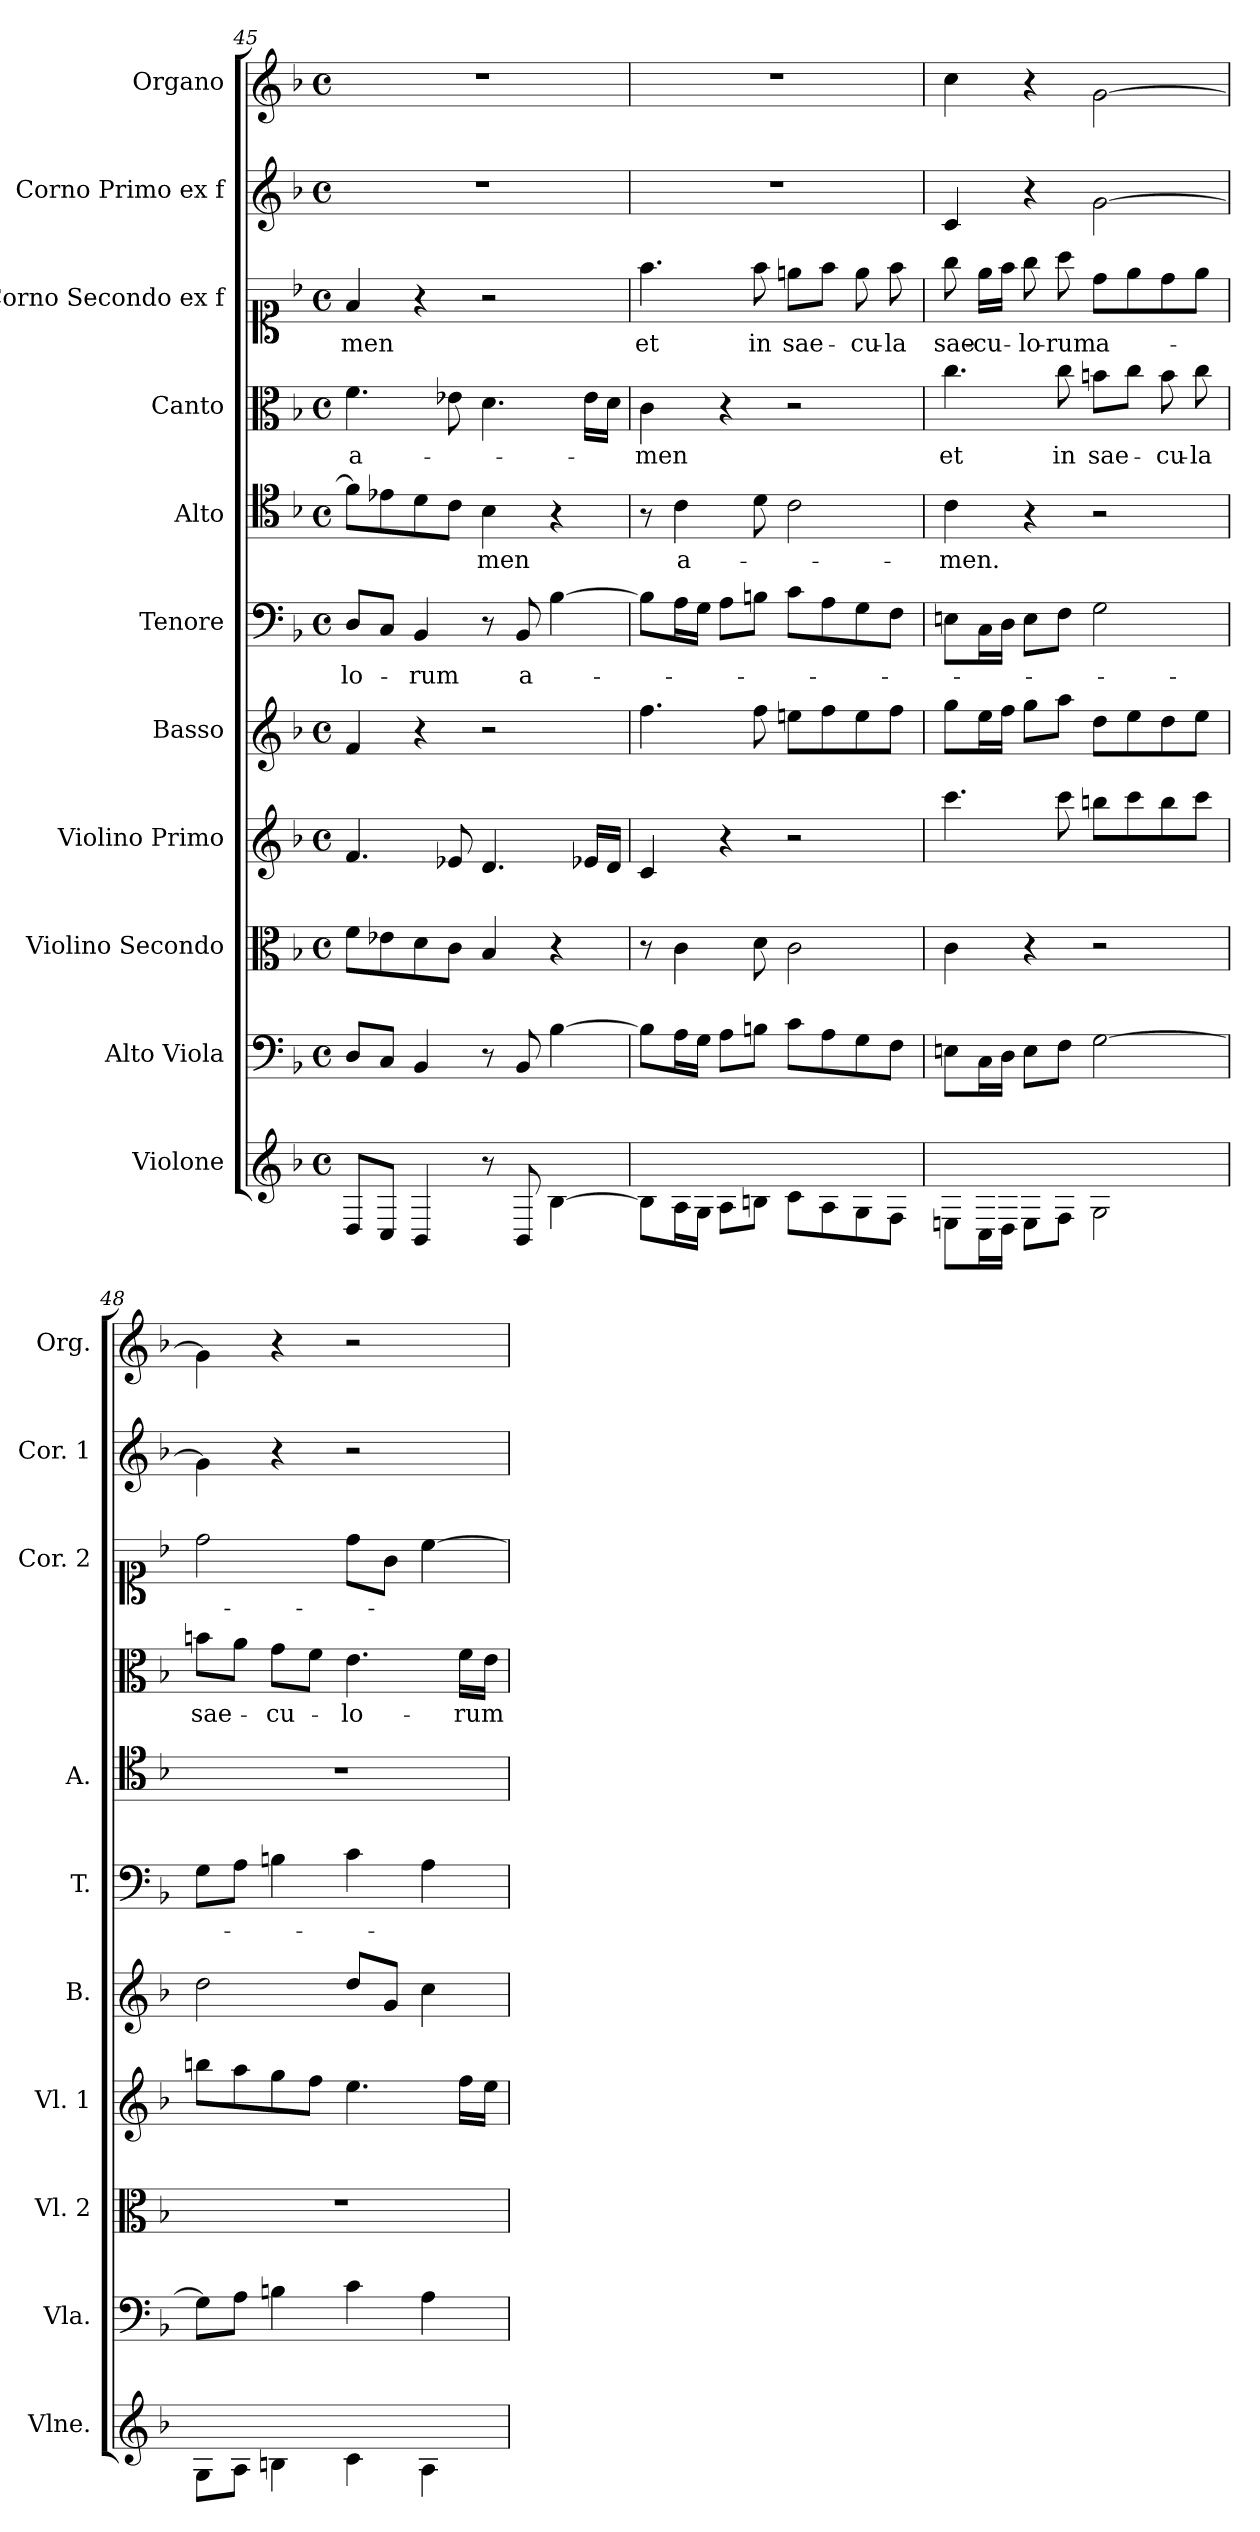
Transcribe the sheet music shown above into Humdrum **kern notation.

**kern	**kern	**kern	**kern	**kern	**kern	**text	**kern	**text	**kern	**text	**kern	**text	**kern	**kern
*part11	*part10	*part9	*part8	*part7	*part6	*part6	*part5	*part5	*part4	*part4	*part3	*part3	*part2	*part1
*staff11	*staff10	*staff9	*staff8	*staff7	*staff6	*staff6	*staff5	*staff5	*staff4	*staff4	*staff3	*staff3	*staff2	*staff1
*I"Violone	*I"Alto Viola	*I"Violino Secondo	*I"Violino Primo	*I"Basso	*I"Tenore	*	*I"Alto	*	*I"Canto	*	*I"Corno Secondo ex f	*	*I"Corno Primo ex f	*I"Organo
*I'Vlne.	*I'Vla.	*I'Vl. 2	*I'Vl. 1	*I'B.	*I'T.	*	*I'A.	*	*	*	*I'Cor. 2	*	*I'Cor. 1	*I'Org.
*clefG2	*clefF4	*clefC3	*clefG2	*clefG2	*clefF4	*	*clefC4	*	*clefC3	*	*clefC1	*	*clefG2	*clefG2
*	*ITrd7c12	*	*	*	*	*	*	*	*	*	*	*	*ITrd0c7	*ITrd0c7
*k[b-]	*k[b-]	*k[b-]	*k[b-]	*k[b-]	*k[b-]	*	*k[b-]	*	*k[b-]	*	*k[b-]	*	*k[b-]	*k[b-]
*M4/4	*M4/4	*M4/4	*M4/4	*M4/4	*M4/4	*	*M4/4	*	*M4/4	*	*M4/4	*	*M4/4	*M4/4
*met(c)	*met(c)	*met(c)	*met(c)	*met(c)	*met(c)	*	*met(c)	*	*met(c)	*	*met(c)	*	*met(c)	*met(c)
=45	=45	=45	=45	=45	=45	=45	=45	=45	=45	=45	=45	=45	=45	=45
8D/L	8DD/L	8f\L	4.f/	4f/	8D/L	-lo-	8f\L]	.	4.f\	a-	4f/	-men	1r	1r
8C/J	8CC/J	8e-X\	.	.	8C/J	.	8e-X\	.	.	.	.	.	.	.
4BB-/	4BBB-/	8d\	.	4r	4BB-/	-rum	8d\	.	.	.	4r	.	.	.
.	.	8c\J	8e-X/	.	.	.	8c\J	.	8e-X\	.	.	.	.	.
8r	8r	4B-/	4.d/	2r	8r	.	4B-\	-men	4.d\	.	2r	.	.	.
8BB-/	8BBB-/	.	.	.	8BB-/	a-	.	.	.	.	.	.	.	.
[4B-\	[4BB-\	4r	.	.	[4B-\	.	4r	.	.	.	.	.	.	.
.	.	.	16e-X/LL	.	.	.	.	.	16e-\LL	.	.	.	.	.
.	.	.	16d/JJ	.	.	.	.	.	16d\JJ	.	.	.	.	.
=46	=46	=46	=46	=46	=46	=46	=46	=46	=46	=46	=46	=46	=46	=46
8B-\L]	8BB-\L]	8r	4c/	4.ff\	8B-\L]	.	8r	.	4c\	-men	4.ff\	et	1r	1r
16A\L	16AA\L	4c\	.	.	16A\L	.	4c\	a-	.	.	.	.	.	.
16G\JJ	16GG\JJ	.	.	.	16G\JJ	.	.	.	.	.	.	.	.	.
8A\L	8AA\L	.	4r	.	8A\L	.	.	.	4r	.	.	.	.	.
8Bn\J	8BBn\J	8d\	.	8ff\	8Bn\J	.	8d\	.	.	.	8ff\	in	.	.
8c\L	8C\L	2c\	2r	8een\L	8c\L	.	2c\	.	2r	.	8een\L	sae-	.	.
8A\	8AA\	.	.	8ff\	8A\	.	.	.	.	.	8ff\J	.	.	.
8G\	8GG\	.	.	8ee\	8G\	.	.	.	.	.	8ee\	-cu-	.	.
8F\J	8FF\J	.	.	8ff\J	8F\J	.	.	.	.	.	8ff\	-la	.	.
!!LO:PB:g=z
=47	=47	=47	=47	=47	=47	=47	=47	=47	=47	=47	=47	=47	=47	=47
8En\L	8EEn\L	4c\	4.ccc\	8gg\L	8En\L	.	4c\	-men.	4.cc\	et	8gg\	sae-	4c/	4cc\
16C\L	16CC\L	.	.	16ee\L	16C\L	.	.	.	.	.	16ee\LL	-cu-	.	.
16D\JJ	16DD\JJ	.	.	16ff\JJ	16D\JJ	.	.	.	.	.	16ff\JJ	.	.	.
8E\L	8EE\L	4r	.	8gg\L	8E\L	.	4r	.	.	.	8gg\	-lo-	4r	4r
8F\J	8FF\J	.	8ccc\	8aa\J	8F\J	.	.	.	8cc\	in	8aa\	-rum	.	.
2G\	[2GG\	2r	8bbn\L	8dd\L	2G\	.	2r	.	8bn\L	sae-	8dd\L	a-	[2g\	[2g\
.	.	.	8ccc\	8ee\	.	.	.	.	8cc\J	.	8ee\	.	.	.
.	.	.	8bb\	8dd\	.	.	.	.	8b\	-cu-	8dd\	.	.	.
.	.	.	8ccc\J	8ee\J	.	.	.	.	8cc\	-la	8ee\J	.	.	.
=48	=48	=48	=48	=48	=48	=48	=48	=48	=48	=48	=48	=48	=48	=48
8G\L	8GG\L]	1r	8bbn\L	2dd\	8G\L	.	1r	.	8bn\L	sae-	2dd\	.	4g\]	4g\]
8A\J	8AA\J	.	8aa\	.	8A\J	.	.	.	8a\J	.	.	.	.	.
4Bn\	4BBn\	.	8gg\	.	4Bn\	.	.	.	8g\L	-cu-	.	.	4r	4r
.	.	.	8ff\J	.	.	.	.	.	8f\J	.	.	.	.	.
4c\	4C\	.	4.ee\	8dd/L	4c\	.	.	.	4.e\	-lo-	8dd\L	.	2r	2r
.	.	.	.	8g/J	.	.	.	.	.	.	8g\J	.	.	.
4A\	4AA\	.	.	4cc\	4A\	.	.	.	.	.	[4cc\	.	.	.
.	.	.	16ff\LL	.	.	.	.	.	16f\LL	-rum	.	.	.	.
.	.	.	16ee\JJ	.	.	.	.	.	16e\JJ	.	.	.	.	.
=	=	=	=	=	=	=	=	=	=	=	=	=	=	=
*-	*-	*-	*-	*-	*-	*-	*-	*-	*-	*-	*-	*-	*-	*-
